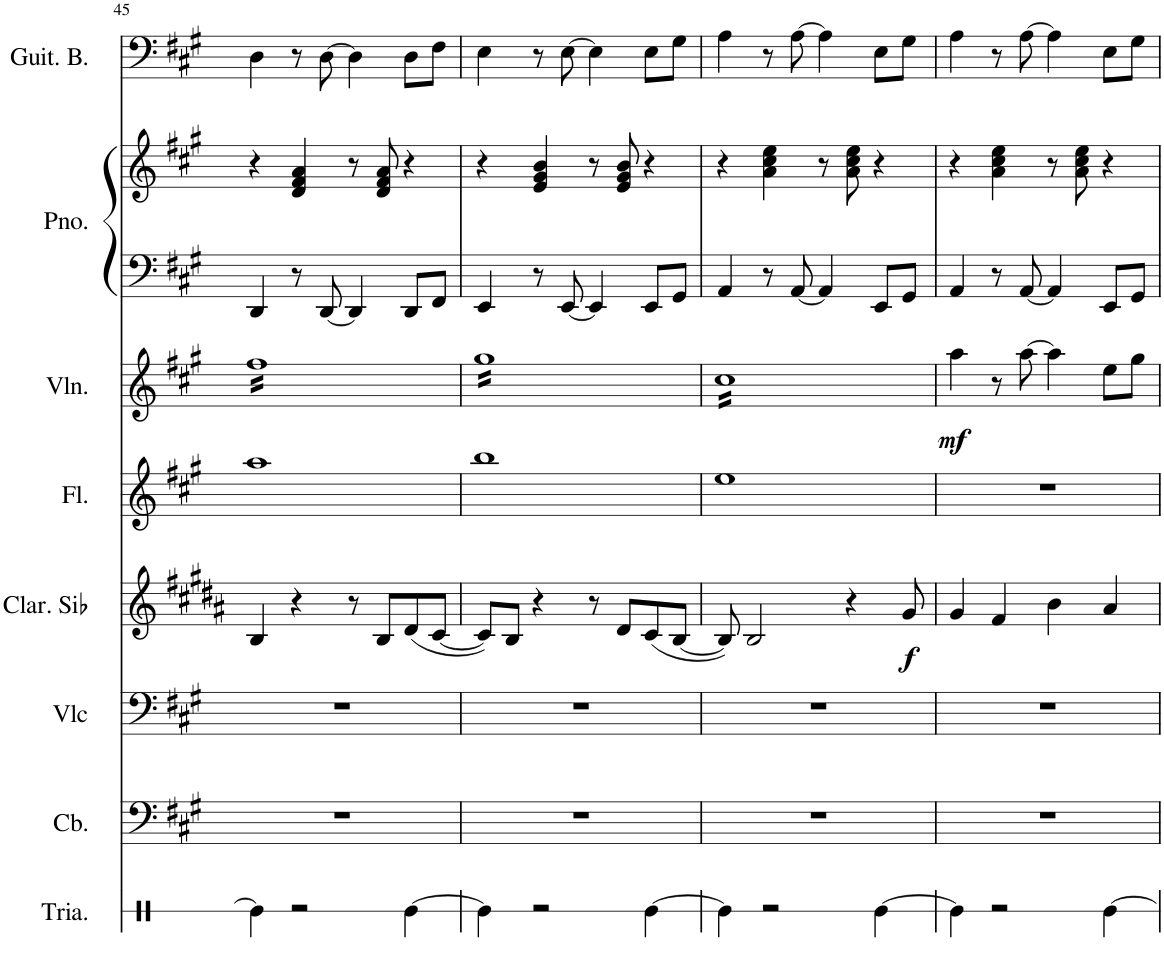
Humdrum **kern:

**kern	**kern	**kern	**kern	**dynam	**kern	**kern	**dynam	**kern	**kern	**kern
*part8	*part7	*part6	*part5	*part5	*part4	*part3	*part3	*part2	*part2	*part1
*staff9	*staff8	*staff7	*staff6	*staff6	*staff5	*staff4	*staff4	*staff3	*staff2	*staff1
*I"Triángulo	*I"Contrebasse	*I"Violoncelle	*I"Clarinette en Sib	*	*I"Flauta	*I"Violín	*	*I"Piano	*	*I"Bajo eléctrico
*	*I'Cb.	*I'Vlc	*I'Clar. Sib	*	*I'Fl.	*I'Vln.	*	*I'Pno.	*	*
!!LO:PB:g=z
*clefX	*clefF4	*clefF4	*clefG2	*	*clefG2	*clefG2	*	*clefF4	*clefG2	*clefF4
*	*Trd7c12	*	*Trd1c2	*	*	*	*	*	*	*Trd7c12
*k[]	*k[f#c#g#]	*k[f#c#g#]	*k[f#c#g#d#a#]	*	*k[f#c#g#]	*k[f#c#g#]	*	*k[f#c#g#]	*k[f#c#g#]	*k[f#c#g#]
*M4/4	*M4/4	*M4/4	*M4/4	*	*M4/4	*M4/4	*	*M4/4	*M4/4	*M4/4
=45	=45	=45	=45	=45	=45	=45	=45	=45	=45	=45
*	*	*	*	*	*	*tremolo	*	*	*	*
4Re\]	1r	1r	4B/	.	1aa	16ff#LL	.	4DD/	4r	4D\
.	.	.	.	.	.	16ff#	.	.	.	.
.	.	.	.	.	.	16ff#	.	.	.	.
.	.	.	.	.	.	16ff#	.	.	.	.
2r	.	.	4r	.	.	16ff#	.	8r	4d/ 4f#/ 4a/	8r
.	.	.	.	.	.	16ff#	.	.	.	.
.	.	.	.	.	.	16ff#	.	[8DD/	.	[8D\
.	.	.	.	.	.	16ff#	.	.	.	.
.	.	.	8r	.	.	16ff#	.	4DD/]	8r	4D\]
.	.	.	.	.	.	16ff#	.	.	.	.
.	.	.	8B/L	.	.	16ff#	.	.	8d/ 8f#/ 8a/	.
.	.	.	.	.	.	16ff#	.	.	.	.
[4Re\	.	.	(8d#/	.	.	16ff#	.	8DD/L	4r	8D\L
.	.	.	.	.	.	16ff#	.	.	.	.
.	.	.	[8c#/J	.	.	16ff#	.	8FF#/J	.	8F#\J
.	.	.	.	.	.	16ff#JJ	.	.	.	.
=46	=46	=46	=46	=46	=46	=46	=46	=46	=46	=46
4Re\]	1r	1r	8c#/L])	.	1bb	16gg#LL	.	4EE/	4r	4E\
.	.	.	.	.	.	16gg#	.	.	.	.
.	.	.	8B/J	.	.	16gg#	.	.	.	.
.	.	.	.	.	.	16gg#	.	.	.	.
2r	.	.	4r	.	.	16gg#	.	8r	4e/ 4g#/ 4b/	8r
.	.	.	.	.	.	16gg#	.	.	.	.
.	.	.	.	.	.	16gg#	.	[8EE/	.	[8E\
.	.	.	.	.	.	16gg#	.	.	.	.
.	.	.	8r	.	.	16gg#	.	4EE/]	8r	4E\]
.	.	.	.	.	.	16gg#	.	.	.	.
.	.	.	8d#/L	.	.	16gg#	.	.	8e/ 8g#/ 8b/	.
.	.	.	.	.	.	16gg#	.	.	.	.
[4Re\	.	.	(8c#/	.	.	16gg#	.	8EE/L	4r	8E\L
.	.	.	.	.	.	16gg#	.	.	.	.
.	.	.	[8B/J	.	.	16gg#	.	8GG#/J	.	8G#\J
.	.	.	.	.	.	16gg#JJ	.	.	.	.
=47	=47	=47	=47	=47	=47	=47	=47	=47	=47	=47
4Re\]	1r	1r	8B/])	.	1ee	16cc#LL	.	4AA/	4r	4A\
.	.	.	.	.	.	16cc#	.	.	.	.
.	.	.	2B/	.	.	16cc#	.	.	.	.
.	.	.	.	.	.	16cc#	.	.	.	.
2r	.	.	.	.	.	16cc#	.	8r	4a\ 4cc#\ 4ee\	8r
.	.	.	.	.	.	16cc#	.	.	.	.
.	.	.	.	.	.	16cc#	.	[8AA/	.	[8A\
.	.	.	.	.	.	16cc#	.	.	.	.
.	.	.	.	.	.	16cc#	.	4AA/]	8r	4A\]
.	.	.	.	.	.	16cc#	.	.	.	.
.	.	.	4r	.	.	16cc#	.	.	8a\ 8cc#\ 8ee\	.
.	.	.	.	.	.	16cc#	.	.	.	.
[4Re\	.	.	.	.	.	16cc#	.	8EE/L	4r	8E\L
.	.	.	.	.	.	16cc#	.	.	.	.
!	!	!	!	!LO:DY:b	!	!	!	!	!	!
.	.	.	8g#/	f	.	16cc#	.	8GG#/J	.	8G#\J
.	.	.	.	.	.	16cc#JJ	.	.	.	.
*	*	*	*	*	*	*Xtremolo	*	*	*	*
=48	=48	=48	=48	=48	=48	=48	=48	=48	=48	=48
!	!	!	!	!	!	!	!LO:DY:b	!	!	!
4Re\]	1r	1r	4g#/	.	1r	4aa\	mf	4AA/	4r	4A\
2r	.	.	4f#/	.	.	8r	.	8r	4a\ 4cc#\ 4ee\	8r
.	.	.	.	.	.	[8aa\	.	[8AA/	.	[8A\
.	.	.	4b\	.	.	4aa\]	.	4AA/]	8r	4A\]
.	.	.	.	.	.	.	.	.	8a\ 8cc#\ 8ee\	.
[4Re\	.	.	4a#/	.	.	8ee\L	.	8EE/L	4r	8E\L
.	.	.	.	.	.	8gg#\J	.	8GG#/J	.	8G#\J
=	=	=	=	=	=	=	=	=	=	=
*-	*-	*-	*-	*-	*-	*-	*-	*-	*-	*-
